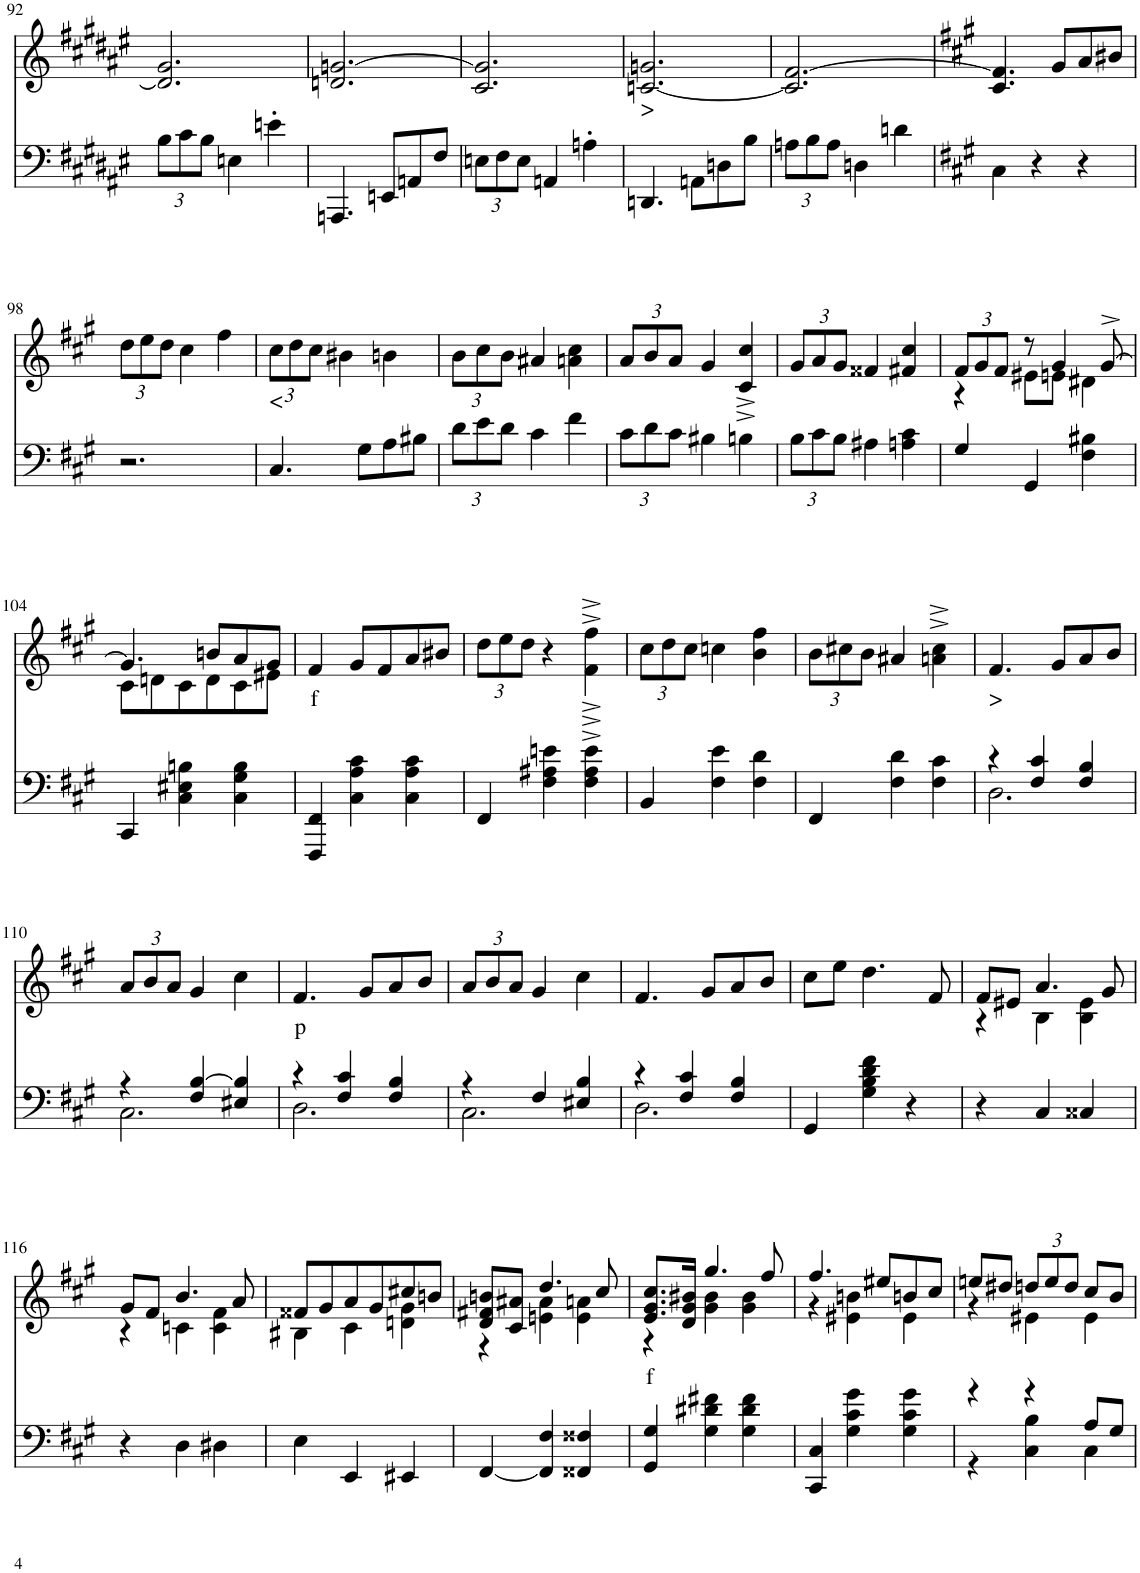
**kern	**kern	**text
*part2	*part1	*part1
*staff2	*staff1	*staff1
*I"Piano	*I"Piano	*
*I'Pno	*I'Pno	*
!!LO:PB:g=z
*clefF4	*clefG2	*
*k[f#c#g#d#a#e#]	*k[f#c#g#d#a#e#]	*
*M3/4	*M3/4	*
*Xbrackettup	*	*
=92	=92	=92
12B\L	2.d/] 2.g#/	.
12c#\	.	.
12B\J	.	.
4En\	.	.
4en'\	.	.
=93	=93	=93
4.AAAn/	2.dn/ [2.gn/	.
8EEn/L	.	.
8AAn/	.	.
8F#/J	.	.
=94	=94	=94
12En\L	2.c#/ 2.g/]	.
12F#\	.	.
12E\J	.	.
4AAn/	.	.
4An'\	.	.
=95	=95	=95
!	!	!LO:LY:b
4.DDn/	[2.cn/ 2.gn/	>
8AAn\L	.	.
8Dn\	.	.
8B\J	.	.
=96	=96	=96
12An\L	2.c/] [2.f#/	.
12B\	.	.
12A\J	.	.
4Dn\	.	.
4dn\	.	.
=97	=97	=97
*k[f#c#g#]	*k[f#c#g#]	*
4C#\	4.c#/ 4.f#/]	.
4r	.	.
.	8g#/L	.
4r	8a/	.
.	8b#X/J	.
!!LO:LB:g=z
=98	=98	=98
*	*Xbrackettup	*
2.r	12dd\L	.
.	12ee\	.
.	12dd\J	.
.	4cc#\	.
.	4ff#\	.
=99	=99	=99
!	!	!LO:LY:b
4.C#/	12cc#\L	<
.	12dd\	.
.	12cc#\J	.
.	4b#X\	.
8G#\L	.	.
8A\	4bn\	.
8B#X\J	.	.
=100	=100	=100
12d\L	12b\L	.
12e\	12cc#\	.
12d\J	12b\J	.
4c#\	4a#X/	.
4f#\	4an\ 4cc#\	.
=101	=101	=101
12c#\L	12a/L	.
12d\	12b/	.
12c#\J	12a/J	.
4B#X\	4g#/	.
4Bn\	4c#/^ 4cc#/^	.
=102	=102	=102
12B\L	12g#/L	.
12c#\	12a/	.
12B\J	12g#/J	.
4A#X\	4f##X/	.
4An\ 4c#\	4f#X/ 4cc#/	.
=103	=103	=103
*	*^	*
4G#/	12f#/L	4r	.
.	12g#/	.	.
.	12f#/J	.	.
4GG#/	8r	8e#X\L	.
.	4g#/	8en\J	.
4F#\ 4B#X\	.	4d#X\	.
.	[8g#^/	.	.
!!LO:LB:g=z	!!
=104	=104	=104	=104
4CC#/	4.g#/]	8c#\L	.
.	.	8dn\	.
4C#\ 4E#X\ 4Bn\	.	8c#\	.
.	8bn/L	8d\	.
4C#\ 4G#\ 4B\	8a/	8c#\	.
.	8g#/J	8e#X\J	.
=105	=105	=105	=105
!	!	!	!LO:LY:b
*	*v	*v	*
4FFF#/ 4FF#/	4f#/	f
4C#\ 4A\ 4c#\	8g#/L	.
.	8f#/	.
4C#\ 4A\ 4c#\	8a/	.
.	8b#X/J	.
=106	=106	=106
4FF#/	12dd\L	.
.	12ee\	.
.	12dd\J	.
4F#\ 4A#X\ 4en\	4r	.
4F#\^ 4A#\^ 4e\^	4f#\^ 4ff#\^	.
=107	=107	=107
4BB/	12cc#\L	.
.	12dd\	.
.	12cc#\J	.
4F#\ 4e\	4ccn\	.
4F#\ 4d\	4b\ 4ff#\	.
=108	=108	=108
4FF#/	12b\L	.
.	12cc#X\	.
.	12b\J	.
4F#\ 4d\	4a#X/	.
4F#\ 4c#\	4an\^ 4cc#\^	.
=109	=109	=109
*^	*	*
!	!	!	!LO:LY:b
4r	2.D\	4.f#/	>
4F#/ 4c#/	.	.	.
.	.	8g#/L	.
4F#/ 4B/	.	8a/	.
.	.	8b/J	.
!!LO:LB:g=z
=110	=110	=110	=110
4r	2.C#\	12a/L	.
.	.	12b/	.
.	.	12a/J	.
4F#/ [4B/	.	4g#/	.
4E#X/ 4B/]	.	4cc#\	.
=111	=111	=111	=111
!	!	!	!LO:LY:b
4r	2.D\	4.f#/	p
4F#/ 4c#/	.	.	.
.	.	8g#/L	.
4F#/ 4B/	.	8a/	.
.	.	8b/J	.
=112	=112	=112	=112
4r	2.C#\	12a/L	.
.	.	12b/	.
.	.	12a/J	.
4F#/	.	4g#/	.
4E#X/ 4B/	.	4cc#\	.
=113	=113	=113	=113
4r	2.D\	4.f#/	.
4F#/ 4c#/	.	.	.
.	.	8g#/L	.
4F#/ 4B/	.	8a/	.
.	.	8b/J	.
*v	*v	*	*
=114	=114	=114
4GG#/	8cc#\L	.
.	8ee\J	.
4G#\ 4B\ 4d\ 4f#\	4.dd\	.
4r	.	.
.	8f#/	.
=115	=115	=115
*	*^	*
4r	8f#/L	4r	.
.	8e#X/J	.	.
4C#/	4.a/	4B\	.
4C##X/	.	4B\ 4e#\	.
.	8g#/	.	.
!!LO:LB:g=z	!!
=116	=116	=116	=116
4r	8g#/L	4r	.
.	8f#/J	.	.
4D\	4.b/	4cn\	.
4D#X\	.	4c\ 4f#\	.
.	8a/	.	.
=117	=117	=117	=117
4E\	8f##X/L	4B#X\	.
.	8g#/	.	.
4EE/	8a/	4c#\	.
.	8g#/	.	.
4EE#X/	8cc#X/	4dn\ 4g#\	.
.	8bn/J	.	.
=118	=118	=118	=118
[4FF#/	8d/ 8f#X/ 8bn/L	4r	.
.	8c#/ 8a#X/J	.	.
4FF#/] 4F#/	4.dd/	4en\ 4a#\	.
4FF##X/ 4F##X/	.	4e\ 4an\	.
.	8cc#/	.	.
=119	=119	=119	=119
!	!	!	!LO:LY:b
4GG#/ 4G#/	8.e/ 8.g#/ 8.cc#/L	4r	f
.	16d/ 16g#/ 16b#X/Jk	.	.
4G#\ 4d#X\ 4f#X\	4.gg#/	4g#\ 4b#\	.
4G#\ 4d#\ 4f#\	.	4g#\ 4b#\	.
.	8ff#/	.	.
=120	=120	=120	=120
4CC#/ 4C#/	4.ff#/	4r	.
4G#\ 4c#\ 4g#\	.	4e#X\ 4bn\	.
.	8ee#X/L	.	.
4G#\ 4c#\ 4g#\	8bn/	4e#\	.
.	8cc#/J	.	.
=121	=121	=121	=121
*^	*	*	*
4r	4r	8een/L	4r	.
.	.	8dd#X/J	.	.
4r	4C#\ 4B\	12ddn/L	4e#X\	.
.	.	12ee/	.	.
.	.	12dd/J	.	.
8A/L	4C#\	8cc#/L	4e#\	.
8G#/J	.	8b/J	.	.
*v	*v	*	*	*
*	*v	*v	*
=	=	=
*-	*-	*-
